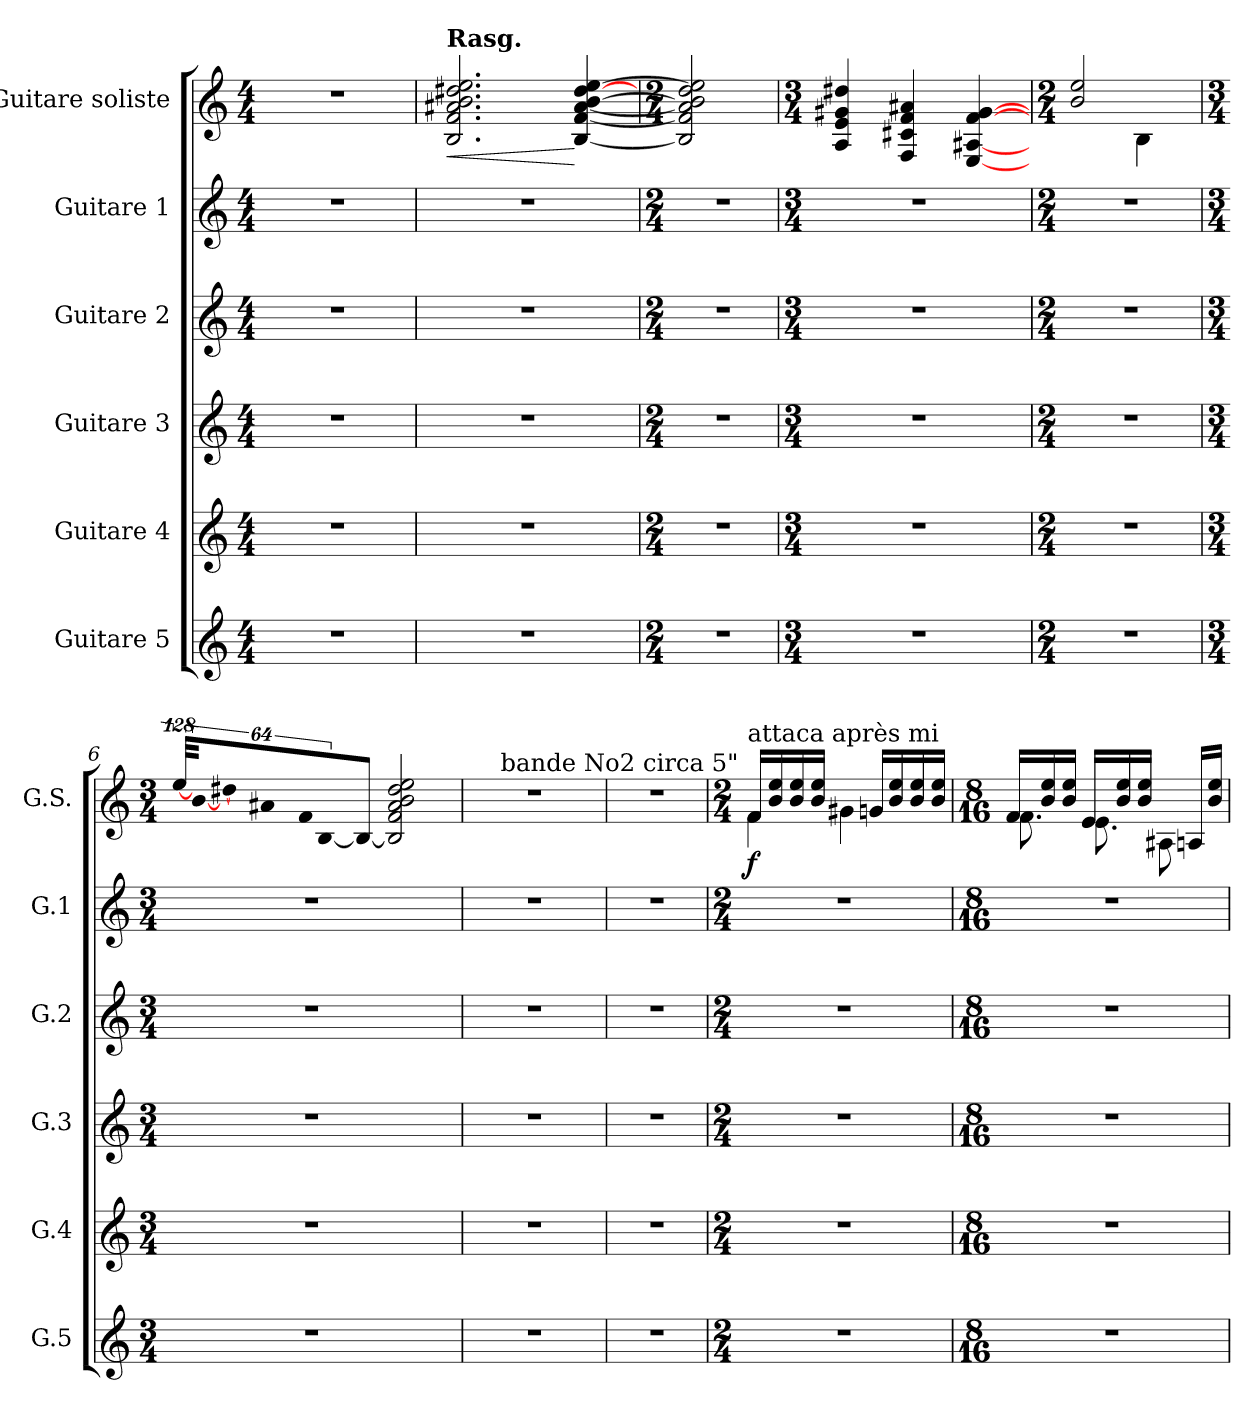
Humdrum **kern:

**kern	**kern	**kern	**kern	**kern	**kern	**dynam
*part6	*part5	*part4	*part3	*part2	*part1	*part1
*staff6	*staff5	*staff4	*staff3	*staff2	*staff1	*staff1
*I"Guitare 5	*I"Guitare 4	*I"Guitare 3	*I"Guitare 2	*I"Guitare 1	*I"Guitare soliste	*
*I'G.5	*I'G.4	*I'G.3	*I'G.2	*I'G.1	*I'G.S.	*
*clefG2	*clefG2	*clefG2	*clefG2	*clefG2	*clefG2	*
*ITrd7c12	*ITrd7c12	*ITrd7c12	*ITrd7c12	*ITrd7c12	*ITrd7c12	*
*k[]	*k[]	*k[]	*k[]	*k[]	*k[]	*
*C:	*C:	*C:	*C:	*C:	*C:	*
*M4/4	*M4/4	*M4/4	*M4/4	*M4/4	*M4/4	*
=1	=1	=1	=1	=1	=1	=1
1r	1r	1r	1r	1r	1r	.
!!LO:LB:g=z
=2	=2	=2	=2	=2	=2	=2
!	!	!	!	!	!LO:TX:a:B:t=Rasg.	!
!	!	!	!	!	!	!LO:HP:b
1r	1r	1r	1r	1r	2.BB/ 2.F/ 2.A#X/ 2.B/ 2.d#X/ 2.e/	<
.	.	.	.	.	[4BB/ [4F/ [4A#/ [4B/ [4d#/ [4e/	[
=3	=3	=3	=3	=3	=3	=3
*M2/4	*M2/4	*M2/4	*M2/4	*M2/4	*M2/4	*
2r	2r	2r	2r	2r	2BB/] 2F/] 2A#/] 2B/] 2d/ 2e/]	.
=4	=4	=4	=4	=4	=4	=4
*M3/4	*M3/4	*M3/4	*M3/4	*M3/4	*M3/4	*
2.r	2.r	2.r	2.r	2.r	4AA/ 4E/ 4G#X/ 4d#X/	.
.	.	.	.	.	4FF/ 4C#X/ 4F/ 4A#X/	.
.	.	.	.	.	[4EE/ [4AA#X/ [4F/ [4G#/	.
=5	=5	=5	=5	=5	=5	=5
*M2/4	*M2/4	*M2/4	*M2/4	*M2/4	*M2/4	*
*	*	*	*	*	*^	*
2r	2r	2r	2r	2r	2B/ 2e/	4ryy	.
.	.	.	.	.	.	4BB\	.
*	*	*	*	*	*v	*v	*
!!LO:LB:g=z
=6	=6	=6	=6	=6	=6	=6
*M3/4	*M3/4	*M3/4	*M3/4	*M3/4	*M3/4	*
*	*	*	*	*	*^	*
!	!	!	!	!	!LO:N:vis=32	!	!
*	*	*	*	*	*v	*v	*
2.r	2.r	2.r	2.r	2.r	[4096%85e/LLL	.
!	!	!	!	!	!LO:N:vis=32	!
.	.	.	.	.	[2048%43B/	.
!	!	!	!	!	!LO:N:vis=32	!
.	.	.	.	.	[4096%85d#X/	.
!	!	!	!	!	!LO:N:vis=32	!
.	.	.	.	.	[4096%85A#X/	.
!	!	!	!	!	!LO:N:vis=32	!
.	.	.	.	.	[2048%43F/	.
!	!	!	!	!	!LO:N:vis=32	!
.	.	.	.	.	[4096%85BB/JJ	.
.	.	.	.	.	8BB/J_	.
.	.	.	.	.	2BB/] 2F/ 2A#/ 2B/ 2d#/ 2e/	.
=7	=7	=7	=7	=7	=7	=7
!	!	!	!	!	!LO:TX:a:t=l.v.	!
*	*	*	*	*	*^	*
2.r	2.r	2.r	2.r	2.r	2.r	8ryy	.
!	!	!	!	!	!	!LO:TX:a:t=bande No2  circa 5"	!
.	.	.	.	.	.	2ryy	.
.	.	.	.	.	.	8ryy	.
*	*	*	*	*	*v	*v	*
=8	=8	=8	=8	=8	=8	=8
2.r	2.r	2.r	2.r	2.r	2.r	.
!!LO:LB:g=z
=9	=9	=9	=9	=9	=9	=9
*M2/4	*M2/4	*M2/4	*M2/4	*M2/4	*M2/4	*
*	*	*	*	*	*^	*
!	!	!	!	!	!LO:TX:a:t=attaca après mi	!	!
!	!	!	!	!	!	!	!LO:DY:b
2r	2r	2r	2r	2r	4F\	16F/LL	f
.	.	.	.	.	.	16B/ 16e/	.
.	.	.	.	.	.	16B/ 16e/	.
.	.	.	.	.	.	16B/ 16e/JJ	.
.	.	.	.	.	4G#X\	16Gn/LL	.
.	.	.	.	.	.	16B/ 16e/	.
.	.	.	.	.	.	16B/ 16e/	.
.	.	.	.	.	.	16B/ 16e/JJ	.
=10	=10	=10	=10	=10	=10	=10	=10
*M8/16	*M8/16	*M8/16	*M8/16	*M8/16	*M8/16	*	*
2r	2r	2r	2r	2r	8.F\	16F/LL	.
.	.	.	.	.	.	16B/ 16e/	.
.	.	.	.	.	.	16B/ 16e/JJ	.
.	.	.	.	.	8.E\	16E/LL	.
.	.	.	.	.	.	16B/ 16e/	.
.	.	.	.	.	.	16B/ 16e/JJ	.
.	.	.	.	.	8AA#X\	16AAn/LL	.
.	.	.	.	.	.	16B/ 16e/JJ	.
*	*	*	*	*	*v	*v	*
=	=	=	=	=	=	=
*-	*-	*-	*-	*-	*-	*-
